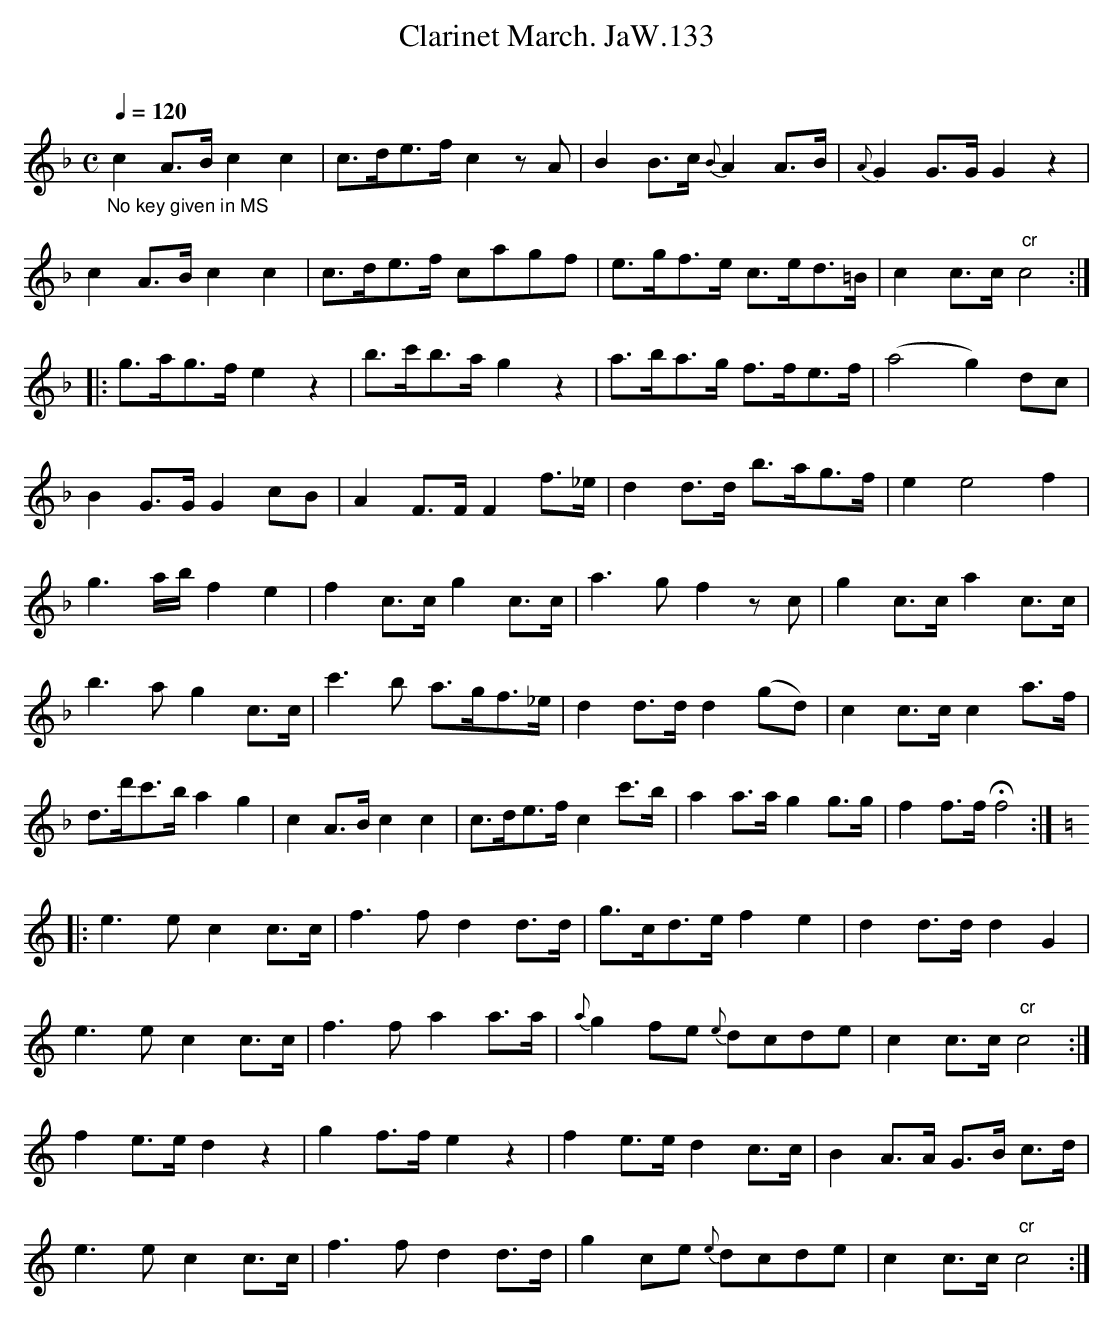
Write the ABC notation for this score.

X:1
T:Clarinet March. JaW.133
M:C
L:1/8
Q:1/4=120
O:
K:F
"_No key given in MS"c2A>B c2c2|c>de>f c2zA|\
B2B>c {B}A2A>B|{A}G2G>G G2z2|
c2A>B c2c2|c>de>f cagf|e>gf>e c>ed>=B|c2c>c " cr"c4:|
|:g>ag>f e2z2|b>c'b>a g2z2|a>ba>g f>fe>f|(a4 g2)dc|
B2G>G G2cB|A2F>F F2f>_e|d2d>d b>ag>f|e2e4f2|
g3a/b/ f2e2|f2c>c g2c>c|a3g f2zc|g2c>c a2c>c|
b3a g2c>c|c'3b a>gf>_e|d2d>d d2(gd)|c2c>c c2a>f|
d>d'c'>b a2g2|c2A>B c2c2|c>de>f c2c'>b|a2a>a g2g>g|f2f>f Hf4:|
K:C
|:e3e c2c>c|f3f d2d>d|g>cd>e f2e2|d2d>d d2G2|
e3e c2c>c|f3f a2a>a|{a}g2fe {e}dcde|c2c>c " cr"c4:|
f2e>e d2z2|g2f>f e2z2|f2e>e d2c>c|B2A>A G>B c>d|
e3e c2c>c|f3f d2d>d|g2ce {e}dcde|c2c>c " cr"c4:|
